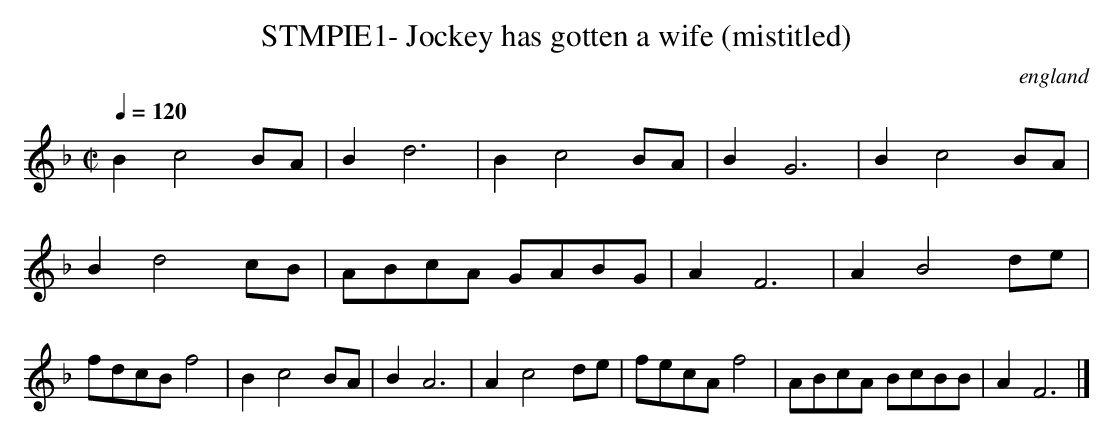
X:1
T:STMPIE1- Jockey has gotten a wife (mistitled)
O:england
Q:1/4=120
L:1/4
M:C|
K:F
Bc2B/A/|Bd3|Bc2B/A/|BG3|Bc2B/A/|Bd2c/B/|A/B/c/A/ G/A/B/G/|\
AF3|AB2d/e/|f/d/c/B/f2|Bc2B/A/|BA3|Ac2d/e/|f/e/c/A/f2|\
A/B/c/A/ B/c/B/B/|AF3|]
